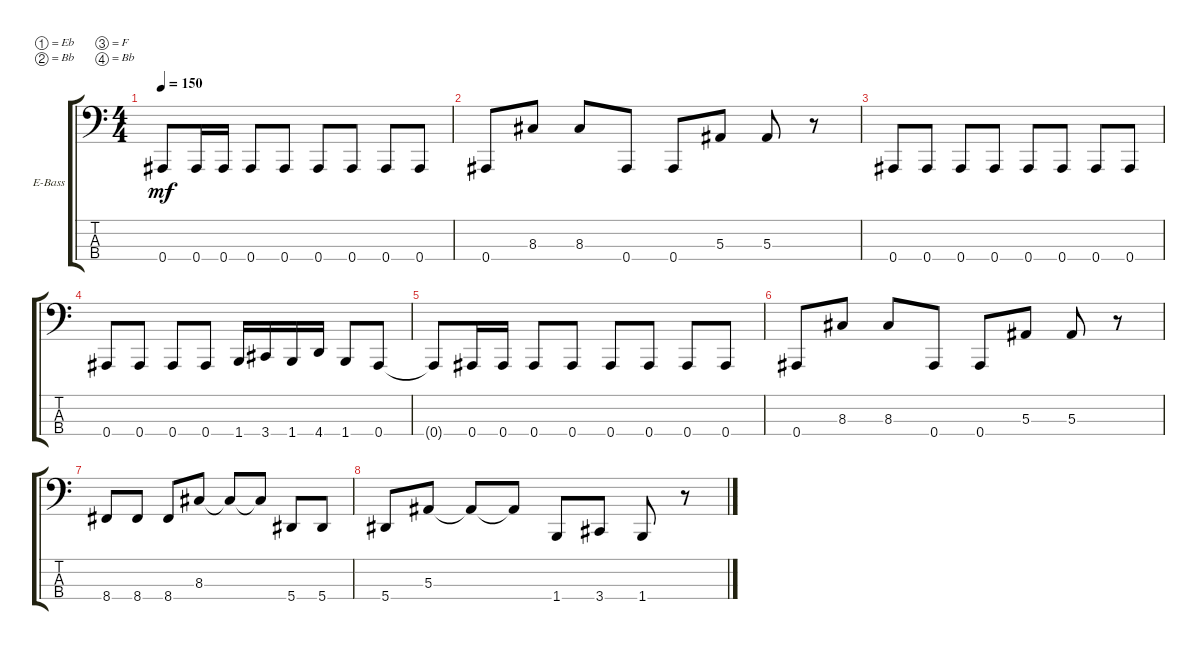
\bracketExtendMode groupsimilarinstruments
\firstSystemTrackNameOrientation horizontal
\otherSystemsTrackNameOrientation horizontal
\track ("Electric Bass" "E-Bass") {instrument electricbassfinger}
\staff {score tabs}
\tuning (Eb2 Bb1 F1 Bb0)
\ts (4 4)
\tempo 150
\clef f4
\ks c
0.4{t}.8{dy mf} 0.4.16 0.4.16 0.4.8 0.4.8 0.4.8 0.4.8 0.4.8 0.4.8 |
0.4.8 8.3.8 8.3.8 0.4.8 0.4.8 5.3.8 5.3.8 r.8 |
0.4.8 0.4.8 0.4.8 0.4.8 0.4.8 0.4.8 0.4.8 0.4.8 |
0.4.8 0.4.8 0.4.8 0.4.8 1.4.16 3.4.16 1.4.16 4.4.16 1.4.8 0.4.8 |
0.4{t}.8 0.4.16 0.4.16 0.4.8 0.4.8 0.4.8 0.4.8 0.4.8 0.4.8 |
0.4.8 8.3.8 8.3.8 0.4.8 0.4.8 5.3.8 5.3.8 r.8 |
8.4.8 8.4.8 8.4.8 8.3.8 8.3{t}.8 8.3{t}.8 5.4.8 5.4.8 |
5.4.8 5.3.8 5.3{t}.8 5.3{t}.8 1.4.8 3.4.8 1.4.8 r.8
